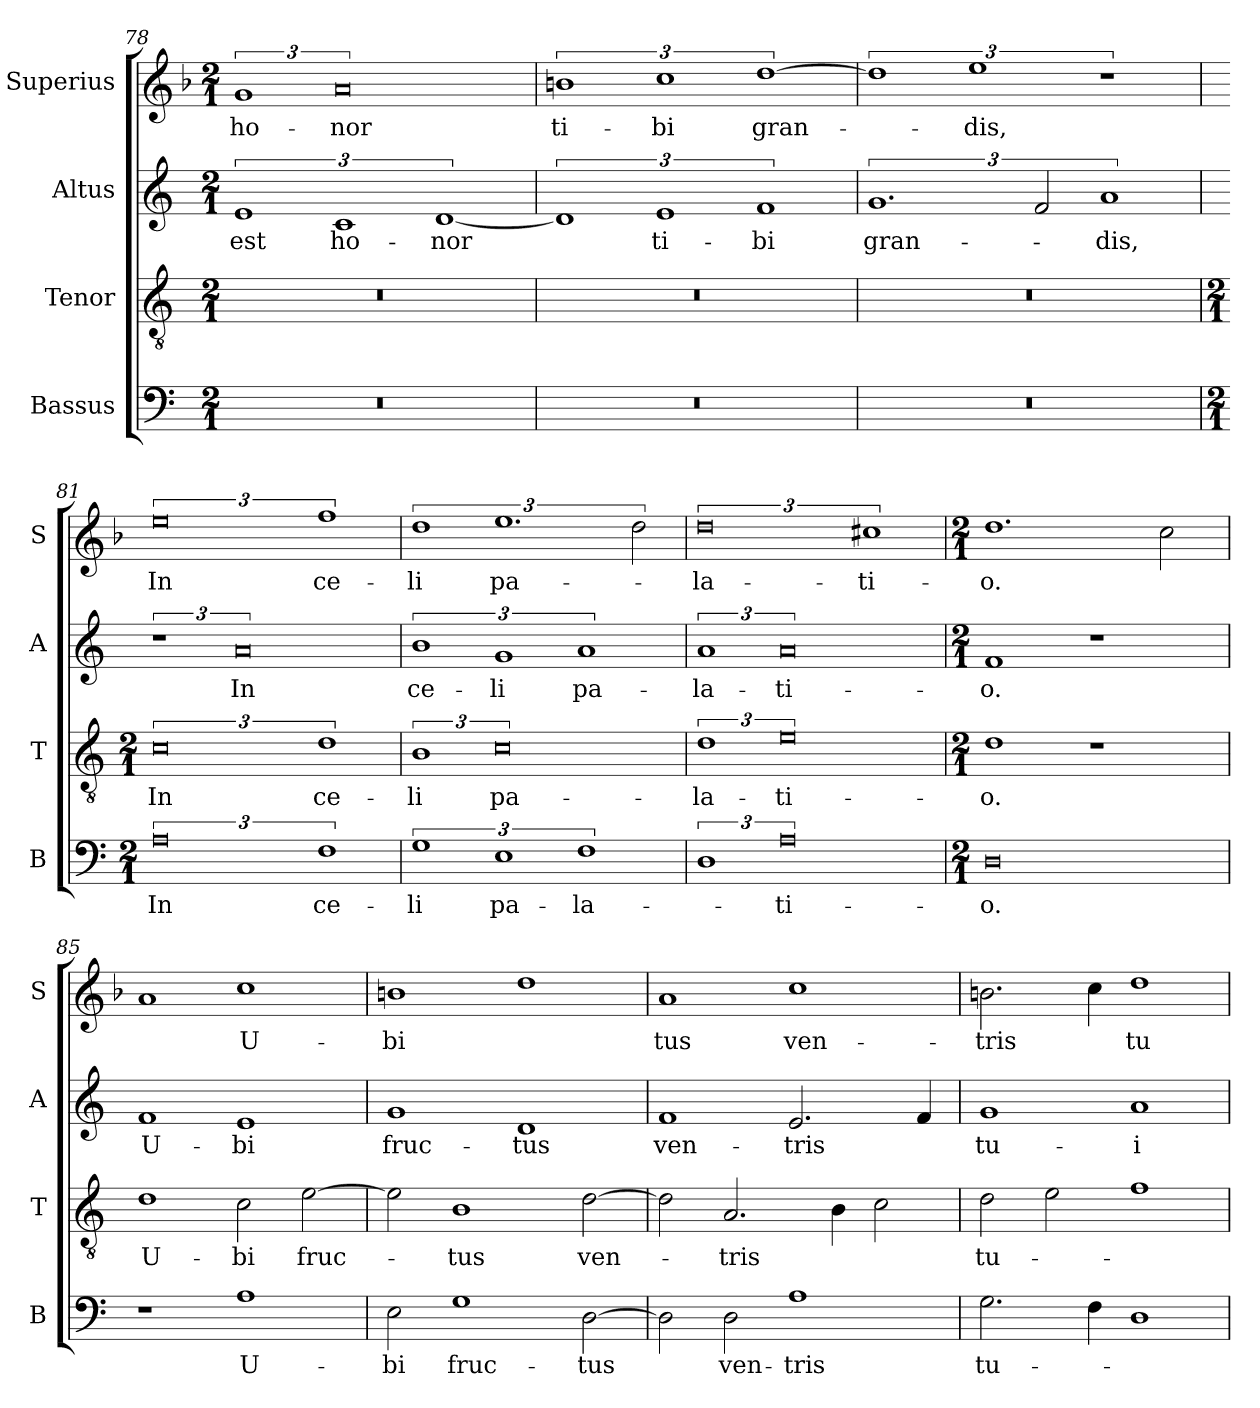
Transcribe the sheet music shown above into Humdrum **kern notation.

**kern	**text	**kern	**text	**kern	**text	**kern	**text
*part4	*part4	*part3	*part3	*part2	*part2	*part1	*part1
*staff4	*staff4	*staff3	*staff3	*staff2	*staff2	*staff1	*staff1
*I"Bassus	*	*I"Tenor	*	*I"Altus	*	*I"Superius	*
*I'B	*	*I'T	*	*I'A	*	*I'S	*
*clefF4	*	*clefGv2	*	*clefG2	*	*clefG2	*
*k[]	*	*k[]	*	*k[]	*	*k[b-]	*
*M2/1	*	*M2/1	*	*M2/1	*	*M2/1	*
=78	=78	=78	=78	=78	=78	=78	=78
0r	.	0r	.	3%2e	est	3%2g\	ho-
.	.	.	.	3%2c	ho-	3%4a\	-nor
.	.	.	.	[3%2d	-nor	.	.
=79	=79	=79	=79	=79	=79	=79	=79
0r	.	0r	.	3%2d]	.	3%2bn	ti-
.	.	.	.	3%2e	ti-	3%2cc	-bi
.	.	.	.	3%2f	-bi	[3%2dd	gran-
=80	=80	=80	=80	=80	=80	=80	=80
0r	.	0r	.	3%2.g	gran-	3%2dd]	.
.	.	.	.	.	.	3%2ee	-dis,
.	.	.	.	3f/	.	.	.
.	.	.	.	3%2a	-dis,	3%2r	.
=81	=81	=81	=81	=81	=81	=81	=81
*M2/1	*	*M2/1	*	*	*	*	*
3%4A	In	3%4c	In	3%2r	.	3%4ee	In
.	.	.	.	3%4a	In	.	.
3%2F	ce-	3%2d	ce-	.	.	3%2ff	ce-
=82	=82	=82	=82	=82	=82	=82	=82
3%2G	-li	3%2B	-li	3%2b	ce-	3%2dd	-li
3%2E	pa-	3%4c	pa-	3%2g	-li	3%2.ee	pa-
3%2F	-la-	.	.	3%2a	pa-	.	.
.	.	.	.	.	.	3dd\	.
=83	=83	=83	=83	=83	=83	=83	=83
3%2D	.	3%2d	-la-	3%2a	-la-	3%4dd	-la-
3%4A	-ti-	3%4e	-ti-	3%4a	-ti-	.	.
.	.	.	.	.	.	3%2cc#X	-ti-
=84	=84	=84	=84	=84	=84	=84	=84
*M2/1	*	*M2/1	*	*M2/1	*	*M2/1	*
0D	-o.	1d	-o.	1f	-o.	1.dd	-o.
.	.	1r	.	1r	.	.	.
.	.	.	.	.	.	2cc\	.
=85	=85	=85	=85	=85	=85	=85	=85
1r	.	1d	U-	1f	U-	1a	.
1A	U-	2c\	-bi	1e	-bi	1cc	U-
.	.	[2e\	fruc-	.	.	.	.
=86	=86	=86	=86	=86	=86	=86	=86
2E\	-bi	2e\]	.	1g	fruc-	1bn	-bi
1G	fruc-	1B	-tus	.	.	.	.
.	.	.	.	1d	-tus	1dd	.
[2D\	-tus	[2d\	ven-	.	.	.	.
=87	=87	=87	=87	=87	=87	=87	=87
2D\]	.	2d\]	.	1f	ven-	1a	-tus
2D\	ven-	2.A/	-tris	.	.	.	.
1A	-tris	.	.	2.e/	-tris	1cc	ven-
.	.	4B\	.	.	.	.	.
.	.	2c\	.	.	.	.	.
.	.	.	.	4f/	.	.	.
=88	=88	=88	=88	=88	=88	=88	=88
2.G\	tu-	2d\	tu-	1g	tu-	2.bn\	-tris
.	.	2e\	.	.	.	.	.
4F\	.	.	.	.	.	4cc\	.
1D	.	1f	.	1a	-i	1dd	tu-
=	=	=	=	=	=	=	=
*-	*-	*-	*-	*-	*-	*-	*-
